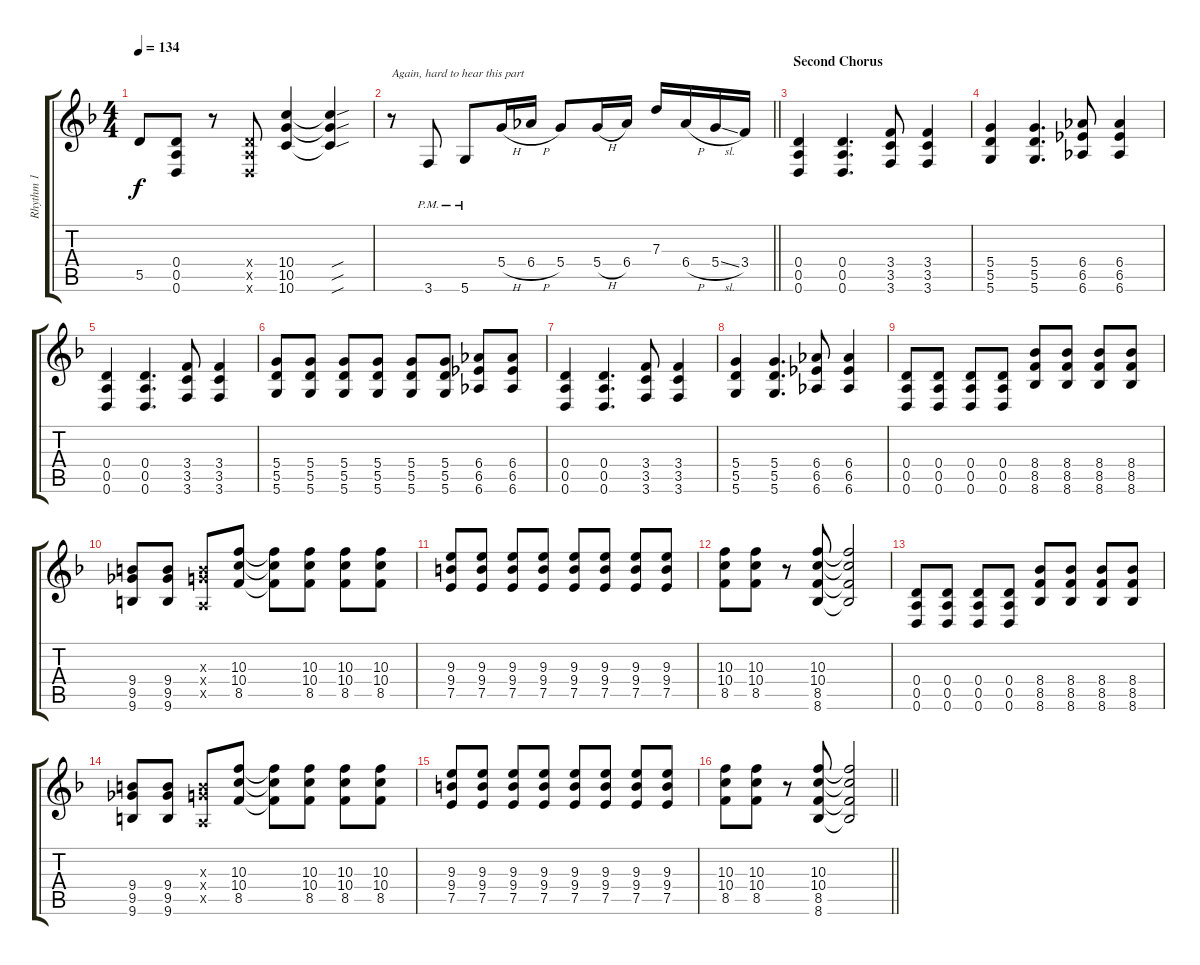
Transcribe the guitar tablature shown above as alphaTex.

\track ("Rhythm 1" "Rhythm 1") {instrument overdrivenguitar}
\staff {score tabs}
\tuning (E4 B3 G3 D3 A2 D2) {hide}
\ts (4 4)
\tempo 134
\clef g2
\ks f
5.5{t}.8{dy f} (0.4 0.5 0.6).8 r.8 (0.4{x} 0.5{x} 0.6{x}).8 (10.4 10.5 10.6).4 (10.4{sou t} 10.5{sou t} 10.6{sou t}).4 |
\barLineRight lightlight
r.8{txt "Again, hard to hear this part"} 3.6{pm}.8 5.6{pm}.8 5.4{h}.16 6.4{h}.16 5.4.8 5.4{h}.16 6.4.16 7.3.16 6.4{h}.16 5.4{sl}.16 3.4.16 |
\section ("" "Second Chorus")
(0.4 0.5 0.6).4 (0.4 0.5 0.6).4{d} (3.4 3.5 3.6).8 (3.4 3.5 3.6).4 |
(5.4 5.5 5.6).4 (5.4 5.5 5.6).4{d} (6.4 6.5 6.6).8 (6.4 6.5 6.6).4 |
(0.4 0.5 0.6).4 (0.4 0.5 0.6).4{d} (3.4 3.5 3.6).8 (3.4 3.5 3.6).4 |
(5.4 5.5 5.6).8 (5.4 5.5 5.6).8 (5.4 5.5 5.6).8 (5.4 5.5 5.6).8 (5.4 5.5 5.6).8 (5.4 5.5 5.6).8 (6.4 6.5 6.6).8 (6.4 6.5 6.6).8 |
(0.4 0.5 0.6).4 (0.4 0.5 0.6).4{d} (3.4 3.5 3.6).8 (3.4 3.5 3.6).4 |
(5.4 5.5 5.6).4 (5.4 5.5 5.6).4{d} (6.4 6.5 6.6).8 (6.4 6.5 6.6).4 |
(0.4 0.5 0.6).8 (0.4 0.5 0.6).8 (0.4 0.5 0.6).8 (0.4 0.5 0.6).8 (8.4 8.5 8.6).8 (8.4 8.5 8.6).8 (8.4 8.5 8.6).8 (8.4 8.5 8.6).8 |
(9.4 9.5 9.6).8 (9.4 9.5 9.6).8 (0.3{x} 9.4{x} 0.5{x}).8 (10.3 10.4 8.5).8 (10.3{t} 10.4{t} 8.5{t}).8 (10.3 10.4 8.5).8 (10.3 10.4 8.5).8 (10.3 10.4 8.5).8 |
(9.3 9.4 7.5).8 (9.3 9.4 7.5).8 (9.3 9.4 7.5).8 (9.3 9.4 7.5).8 (9.3 9.4 7.5).8 (9.3 9.4 7.5).8 (9.3 9.4 7.5).8 (9.3 9.4 7.5).8 |
(10.3 10.4 8.5).8 (10.3 10.4 8.5).8 r.8 (10.3 10.4 8.5 8.6).8 (10.3{t} 10.4{t} 8.5{t} 8.6{t}).2 |
(0.4 0.5 0.6).8 (0.4 0.5 0.6).8 (0.4 0.5 0.6).8 (0.4 0.5 0.6).8 (8.4 8.5 8.6).8 (8.4 8.5 8.6).8 (8.4 8.5 8.6).8 (8.4 8.5 8.6).8 |
(9.4 9.5 9.6).8 (9.4 9.5 9.6).8 (0.3{x} 9.4{x} 0.5{x}).8 (10.3 10.4 8.5).8 (10.3{t} 10.4{t} 8.5{t}).8 (10.3 10.4 8.5).8 (10.3 10.4 8.5).8 (10.3 10.4 8.5).8 |
(9.3 9.4 7.5).8 (9.3 9.4 7.5).8 (9.3 9.4 7.5).8 (9.3 9.4 7.5).8 (9.3 9.4 7.5).8 (9.3 9.4 7.5).8 (9.3 9.4 7.5).8 (9.3 9.4 7.5).8 |
\barLineRight lightlight
(10.3 10.4 8.5).8 (10.3 10.4 8.5).8 r.8 (10.3 10.4 8.5 8.6).8 (10.3{t} 10.4{t} 8.5{t} 8.6{t}).2
